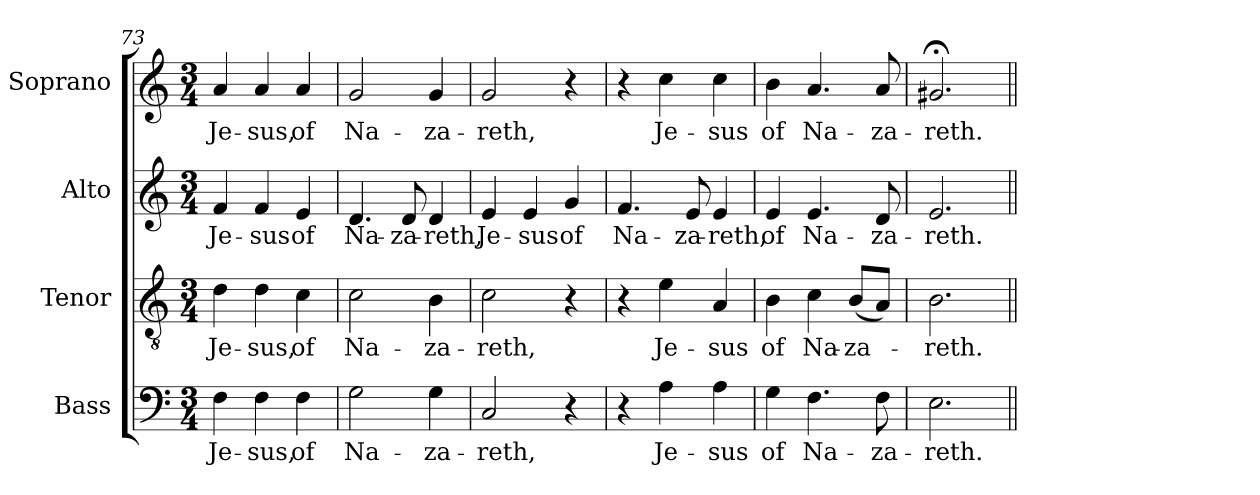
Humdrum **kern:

**kern	**text	**kern	**text	**kern	**text	**kern	**text
*part4	*part4	*part3	*part3	*part2	*part2	*part1	*part1
*staff4	*staff4	*staff3	*staff3	*staff2	*staff2	*staff1	*staff1
*I"Bass	*	*I"Tenor	*	*I"Alto	*	*I"Soprano	*
*clefF4	*	*clefGv2	*	*clefG2	*	*clefG2	*
*	*	*ITrd7c12	*	*	*	*	*
*k[]	*	*k[]	*	*k[]	*	*k[]	*
*C:	*	*C:	*	*C:	*	*C:	*
*M3/4	*	*M3/4	*	*M3/4	*	*M3/4	*
=73	=73	=73	=73	=73	=73	=73	=73
!	!LO:LY:b:color=#000000	!	!	!	!	!	!
!	!	!	!LO:LY:b:color=#000000	!	!	!	!
!	!	!	!	!	!LO:LY:b:color=#000000	!	!
!	!	!	!	!	!	!	!LO:LY:b:color=#000000
4Fi\	Je-	4Di\	Je-	4fi/	Je-	4ai/	Je-
!	!LO:LY:b:color=#000000	!	!	!	!	!	!
!	!	!	!LO:LY:b:color=#000000	!	!	!	!
!	!	!	!	!	!LO:LY:b:color=#000000	!	!
!	!	!	!	!	!	!	!LO:LY:b:color=#000000
4Fi\	-sus,	4Di\	-sus,	4fi/	-sus	4ai/	-sus,
!	!LO:LY:b:color=#000000	!	!	!	!	!	!
!	!	!	!LO:LY:b:color=#000000	!	!	!	!
!	!	!	!	!	!LO:LY:b:color=#000000	!	!
!	!	!	!	!	!	!	!LO:LY:b:color=#000000
4Fi\	of	4Ci\	of	4ei/	of	4ai/	of
=74	=74	=74	=74	=74	=74	=74	=74
!	!LO:LY:b:color=#000000	!	!	!	!	!	!
!	!	!	!LO:LY:b:color=#000000	!	!	!	!
!	!	!	!	!	!LO:LY:b:color=#000000	!	!
!	!	!	!	!	!	!	!LO:LY:b:color=#000000
2Gi\	Na-	2Ci\	Na-	4.di/	Na-	2gi/	Na-
!	!	!	!	!	!LO:LY:b:color=#000000	!	!
.	.	.	.	8di/	-za-	.	.
!	!LO:LY:b:color=#000000	!	!	!	!	!	!
!	!	!	!LO:LY:b:color=#000000	!	!	!	!
!	!	!	!	!	!LO:LY:b:color=#000000	!	!
!	!	!	!	!	!	!	!LO:LY:b:color=#000000
4Gi\	-za-	4BBi\	-za-	4di/	-reth,	4gi/	-za-
=75	=75	=75	=75	=75	=75	=75	=75
!	!LO:LY:b:color=#000000	!	!	!	!	!	!
!	!	!	!LO:LY:b:color=#000000	!	!	!	!
!	!	!	!	!	!LO:LY:b:color=#000000	!	!
!	!	!	!	!	!	!	!LO:LY:b:color=#000000
2Ci/	-reth,	2Ci\	-reth,	4ei/	Je-	2gi/	-reth,
!	!	!	!	!	!LO:LY:b:color=#000000	!	!
.	.	.	.	4ei/	-sus	.	.
!	!	!	!	!	!LO:LY:b:color=#000000	!	!
4r	.	4r	.	4gi/	of	4r	.
=76	=76	=76	=76	=76	=76	=76	=76
!	!	!	!	!	!LO:LY:b:color=#000000	!	!
4r	.	4r	.	4.fi/	Na-	4r	.
!	!LO:LY:b:color=#000000	!	!	!	!	!	!
!	!	!	!LO:LY:b:color=#000000	!	!	!	!
!	!	!	!	!	!	!	!LO:LY:b:color=#000000
4Ai\	Je-	4Ei\	Je-	.	.	4cci\	Je-
!	!	!	!	!	!LO:LY:b:color=#000000	!	!
.	.	.	.	8ei/	-za-	.	.
!	!LO:LY:b:color=#000000	!	!	!	!	!	!
!	!	!	!LO:LY:b:color=#000000	!	!	!	!
!	!	!	!	!	!LO:LY:b:color=#000000	!	!
!	!	!	!	!	!	!	!LO:LY:b:color=#000000
4Ai\	-sus	4AAi/	-sus	4ei/	-reth,	4cci\	-sus
=77	=77	=77	=77	=77	=77	=77	=77
!	!LO:LY:b:color=#000000	!	!	!	!	!	!
!	!	!	!LO:LY:b:color=#000000	!	!	!	!
!	!	!	!	!	!LO:LY:b:color=#000000	!	!
!	!	!	!	!	!	!	!LO:LY:b:color=#000000
4Gi\	of	4BBi\	of	4ei/	of	4bi\	of
!	!LO:LY:b:color=#000000	!	!	!	!	!	!
!	!	!	!LO:LY:b:color=#000000	!	!	!	!
!	!	!	!	!	!LO:LY:b:color=#000000	!	!
!	!	!	!	!	!	!	!LO:LY:b:color=#000000
4.Fi\	Na-	4Ci\	Na-	4.ei/	Na-	4.ai/	Na-
!	!	!	!LO:LY:b:color=#000000	!	!	!	!
.	.	(8BBi/L	-za-	.	.	.	.
!	!LO:LY:b:color=#000000	!	!	!	!	!	!
!	!	!	!	!	!LO:LY:b:color=#000000	!	!
!	!	!	!	!	!	!	!LO:LY:b:color=#000000
8Fi\	-za-	8AAi/J)	.	8di/	-za-	8ai/	-za-
=78	=78	=78	=78	=78	=78	=78	=78
!	!LO:LY:b:color=#000000	!	!	!	!	!	!
!	!	!	!LO:LY:b:color=#000000	!	!	!	!
!	!	!	!	!	!LO:LY:b:color=#000000	!	!
!	!	!	!	!	!	!	!LO:LY:b:color=#000000
2.Ei\	-reth.	2.BBi\	-reth.	2.ei/	-reth.	2.g#X;i/	-reth.
=||	=||	=||	=||	=||	=||	=||	=||
*-	*-	*-	*-	*-	*-	*-	*-
